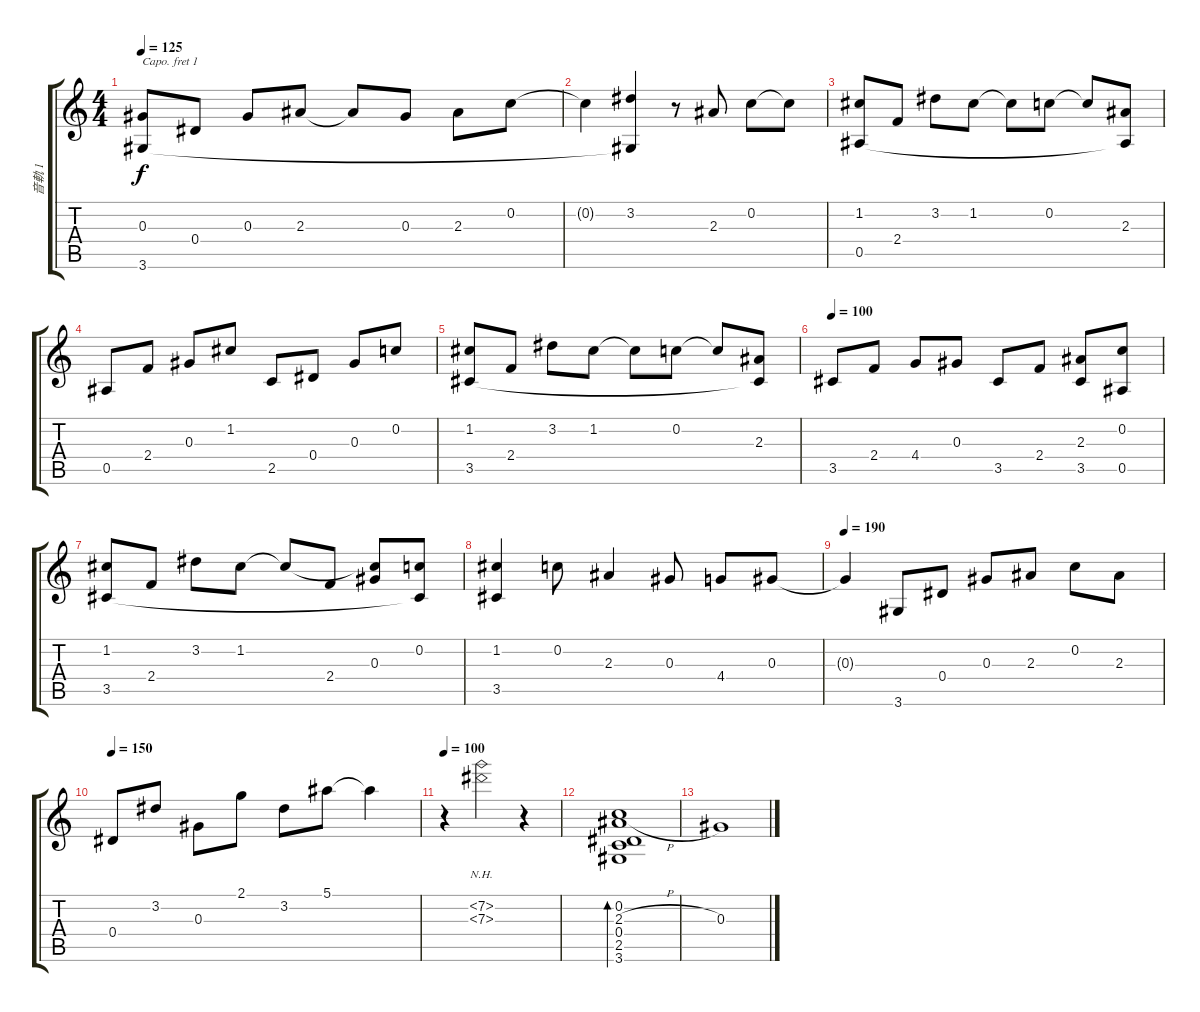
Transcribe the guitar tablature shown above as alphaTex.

\track ("音軌 1" "音軌 1") {instrument acousticguitarsteel}
\staff {score tabs}
\capo 1
\tuning (E4 B3 G3 D3 A2 E2) {hide}
\ts (4 4)
\tempo 125
\clef g2
\ks c
(0.3 3.6).8{dy f} 0.4.8 0.3.8 2.3.8 2.3{t}.8 0.3.8 2.3.8 0.2.8 |
0.2{t}.4 (3.2 3.6{t}).4 r.8 2.3.8 0.2.8 0.2{t}.8 |
(1.2 0.5).8 2.4.8 3.2.8 1.2.8 1.2{t}.8 0.2.8 0.2{t}.8 (2.3 0.5{t}).8 |
0.5.8 2.4.8 0.3.8 1.2.8 2.5.8 0.4.8 0.3.8 0.2.8 |
(1.2 3.5).8 2.4.8 3.2.8 1.2.8 1.2{t}.8 0.2.8 0.2{t}.8 (2.3 3.5{t}).8 |
\tempo 100
3.5.8 2.4.8 4.4.8 0.3.8 3.5.8 2.4.8 (2.3 3.5).8 (0.2 0.5).8 |
(1.2 3.5).8 2.4.8 3.2.8 1.2.8 1.2{t}.8 2.4.8 (1.2{t} 0.3).8 (0.2 3.5{t}).8 |
(1.2 3.5).4 0.2.8 2.3.4 0.3.8 4.4.8 0.3.8 |
\tempo 190
0.3{t}.4 3.6.8 0.4.8 0.3.8 2.3.8 0.2.8 2.3.8 |
\tempo 150
0.4.8 3.2.8 0.3.8 2.1.8 3.2.8 5.1.8 5.1{t}.4 |
\tempo 100
r.4 (7.2{nh} 7.3{nh}).2 r.4 |
(0.2 2.3{h} 0.4 2.5 3.6).1{bd 480} |
0.3.1
